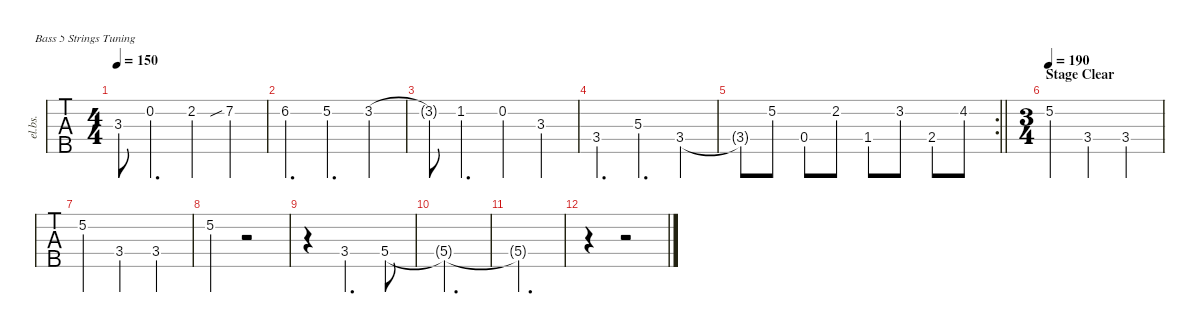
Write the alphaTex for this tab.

\defaultSystemsLayout 4
\hideDynamics
\bracketExtendMode nobrackets
\otherSystemsTrackNameOrientation horizontal
\track ("Bass" "el.bs.") {instrument electricbassfinger}
\staff {tabs}
\tuning (G2 D2 A1 E1 B0)
\ts (4 4)
\tempo 150
\clef f4
\ks c
3.3{t}.8{dy f} 0.2.4{d} 2.2{st}.4 7.2{sib}.4 |
6.2{acc #}.4{d} 5.2.4{d} 3.2.4 |
3.2{t}.8 1.2{acc #}.4{d} 0.2{st}.4 3.3{st}.4 |
3.4.4{d} 5.3.4{d} 3.4.4 |
\rc 2
\barLineRight lightlight
3.4{t}.8 5.2.8 0.4.8 2.2.8 1.4.8 3.2.8 2.4{acc #}.8 4.2{acc #}.8 |
\ts (3 4)
\beaming (8 2 2 2)
\section ("" "Stage Clear")
\tempo 190
5.2.4 3.4.4 3.4.4 |
5.2.4 3.4.4 3.4.4 |
5.2.4 r.2 |
r.4 3.4.4{d} 5.4.8 |
5.4{t}.2{d} |
5.4{t}.2{d} |
r.4 r.2
